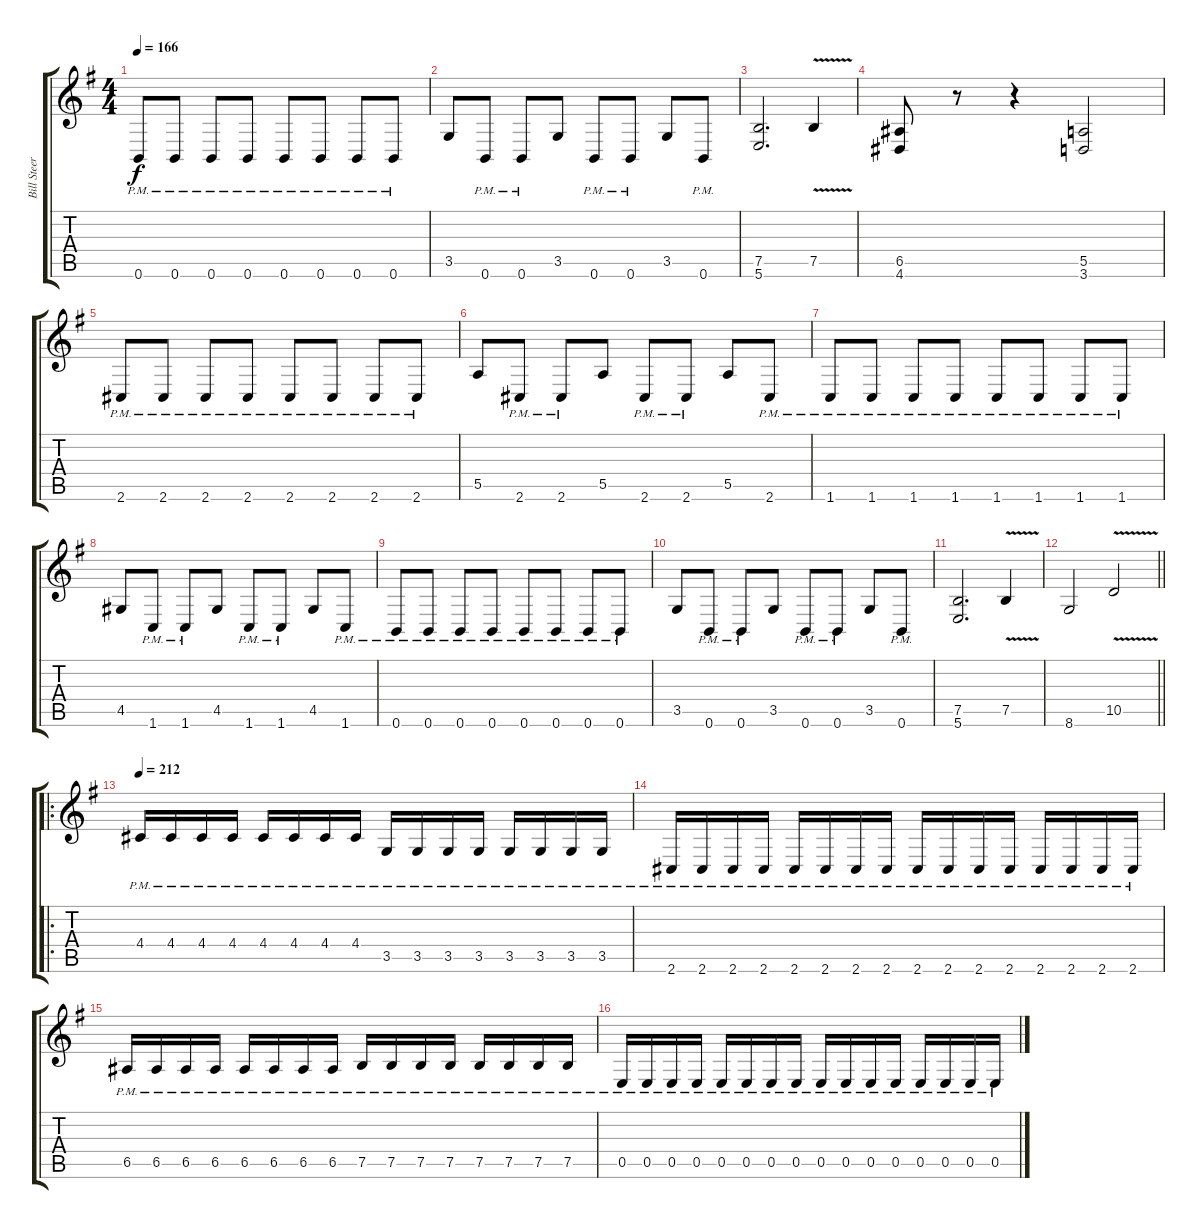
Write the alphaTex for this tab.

\track ("Bill Steer 2nd guitar" "Bill Steer") {instrument distortionguitar}
\staff {score tabs}
\tuning (B3 Gb3 D3 A2 E2 B1) {hide}
\ts (4 4)
\tempo 166
\clef g2
\ks g
0.6{pm}.8{dy f} 0.6{pm}.8 0.6{pm}.8 0.6{pm}.8 0.6{pm}.8 0.6{pm}.8 0.6{pm}.8 0.6{pm}.8 |
3.5.8 0.6{pm}.8 0.6{pm}.8 3.5.8 0.6{pm}.8 0.6{pm}.8 3.5.8 0.6{pm}.8 |
(7.5 5.6).2{d} 7.5{v}.4 |
(6.5 4.6).8 r.8 r.4 (5.5 3.6).2 |
2.6{pm}.8 2.6{pm}.8 2.6{pm}.8 2.6{pm}.8 2.6{pm}.8 2.6{pm}.8 2.6{pm}.8 2.6{pm}.8 |
5.5.8 2.6{pm}.8 2.6{pm}.8 5.5.8 2.6{pm}.8 2.6{pm}.8 5.5.8 2.6{pm}.8 |
1.6{pm}.8 1.6{pm}.8 1.6{pm}.8 1.6{pm}.8 1.6{pm}.8 1.6{pm}.8 1.6{pm}.8 1.6{pm}.8 |
4.5.8 1.6{pm}.8 1.6{pm}.8 4.5.8 1.6{pm}.8 1.6{pm}.8 4.5.8 1.6{pm}.8 |
0.6{pm}.8 0.6{pm}.8 0.6{pm}.8 0.6{pm}.8 0.6{pm}.8 0.6{pm}.8 0.6{pm}.8 0.6{pm}.8 |
3.5.8 0.6{pm}.8 0.6{pm}.8 3.5.8 0.6{pm}.8 0.6{pm}.8 3.5.8 0.6{pm}.8 |
(7.5 5.6).2{d} 7.5{v}.4 |
\barLineRight lightlight
8.6.2 10.5{v}.2 |
\ro
\tempo 212
4.4{pm}.16 4.4{pm}.16 4.4{pm}.16 4.4{pm}.16 4.4{pm}.16 4.4{pm}.16 4.4{pm}.16 4.4{pm}.16 3.5{pm}.16 3.5{pm}.16 3.5{pm}.16 3.5{pm}.16 3.5{pm}.16 3.5{pm}.16 3.5{pm}.16 3.5{pm}.16 |
2.6{pm}.16 2.6{pm}.16 2.6{pm}.16 2.6{pm}.16 2.6{pm}.16 2.6{pm}.16 2.6{pm}.16 2.6{pm}.16 2.6{pm}.16 2.6{pm}.16 2.6{pm}.16 2.6{pm}.16 2.6{pm}.16 2.6{pm}.16 2.6{pm}.16 2.6{pm}.16 |
6.5{pm}.16 6.5{pm}.16 6.5{pm}.16 6.5{pm}.16 6.5{pm}.16 6.5{pm}.16 6.5{pm}.16 6.5{pm}.16 7.5{pm}.16 7.5{pm}.16 7.5{pm}.16 7.5{pm}.16 7.5{pm}.16 7.5{pm}.16 7.5{pm}.16 7.5{pm}.16 |
0.5{pm}.16 0.5{pm}.16 0.5{pm}.16 0.5{pm}.16 0.5{pm}.16 0.5{pm}.16 0.5{pm}.16 0.5{pm}.16 0.5{pm}.16 0.5{pm}.16 0.5{pm}.16 0.5{pm}.16 0.5{pm}.16 0.5{pm}.16 0.5{pm}.16 0.5{pm}.16
